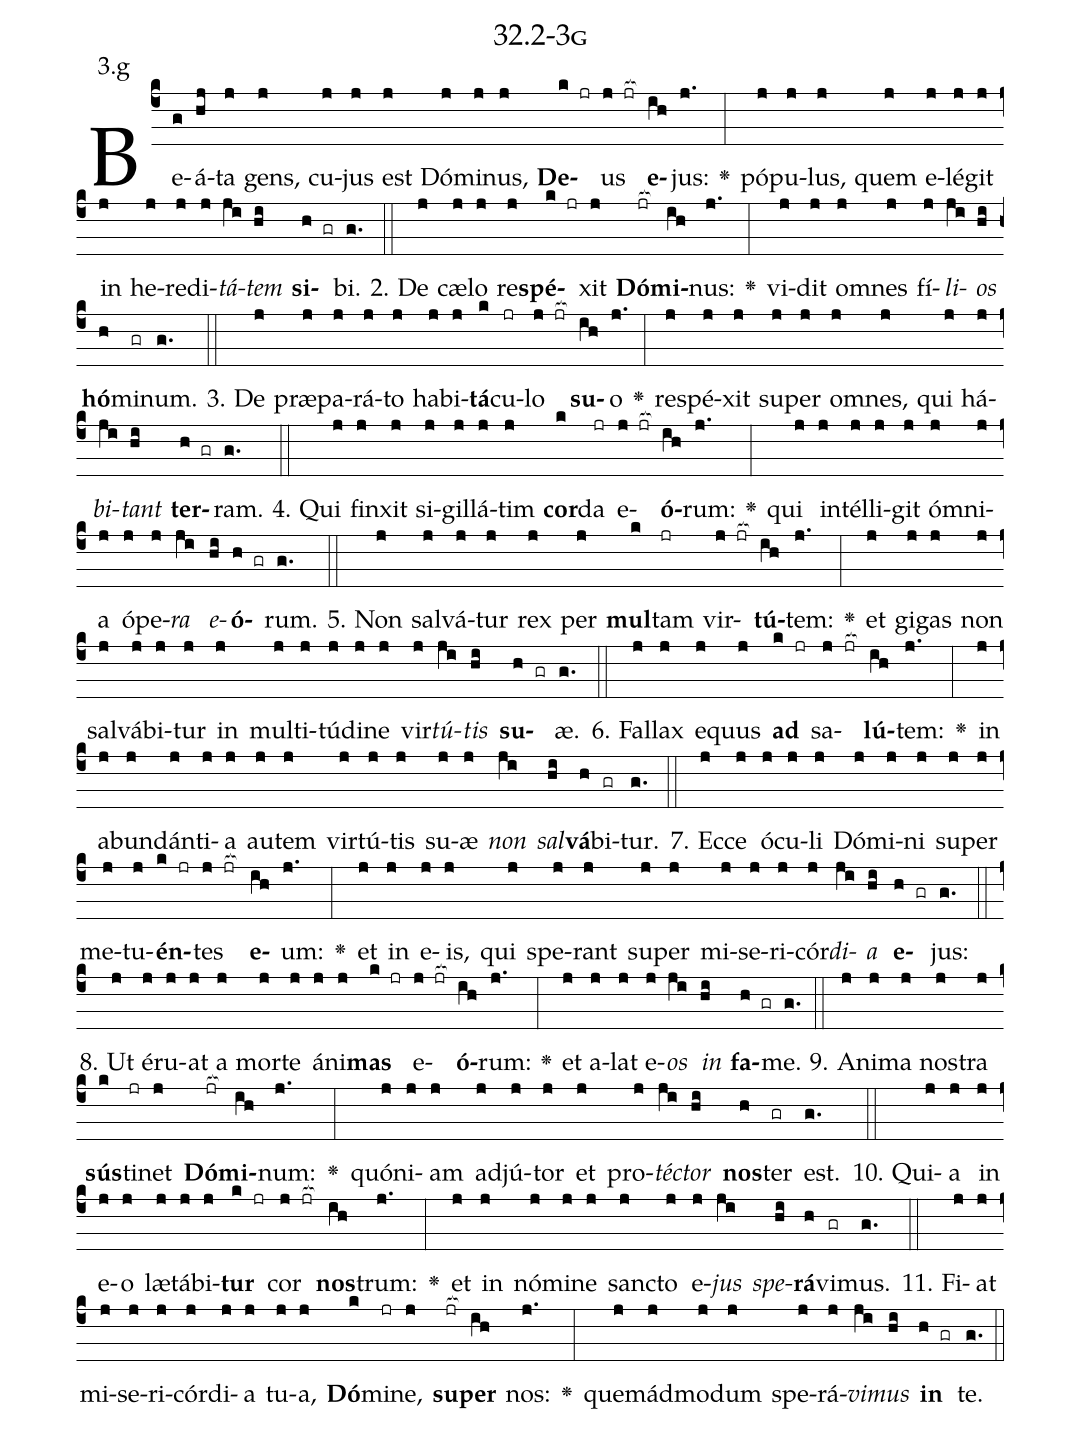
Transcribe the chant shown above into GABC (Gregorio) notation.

name: 32.2-3g;
annotation: 3.g;
%%
(c4)Be(g)á(hj)ta(j) gens,(j) cu(j)jus(j) est(j) Dó(j)mi(j)nus,(j) <b>De</b>(k jr)us(j jr[ocb:1{]) <b>e</b>(ih[ocb:0}])jus:(j.) <v>\greheightstar</v>(:) pó(j)pu(j)lus,(j) quem(j) e(j)lé(j)git(j) in(j) he(j)re(j)di(j)<i>tá</i>(ji)<i>tem</i>(hi) <b>si</b>(h gr)bi.(g.) (::)
2. De(j) cæ(j)lo(j) re(j)<b>spé</b>(k jr)xit(j) <b>Dó</b>(jr[ocb:1{])<b>mi</b>(ih[ocb:0}])nus:(j.) <v>\greheightstar</v>(:) vi(j)dit(j) om(j)nes(j) fí(j)<i>li</i>(ji)<i>os</i>(hi) <b>hó</b>(h)mi(gr)num.(g.) (::)
3. De(j) præ(j)pa(j)rá(j)to(j) ha(j)bi(j)<b>tá</b>(k)cu(jr)lo(j jr[ocb:1{]) <b>su</b>(ih[ocb:0}])o(j.) <v>\greheightstar</v>(:) re(j)spé(j)xit(j) su(j)per(j) om(j)nes,(j) qui(j) há(j)<i>bi</i>(ji)<i>tant</i>(hi) <b>ter</b>(h gr)ram.(g.) (::)
4. Qui(j) fin(j)xit(j) si(j)gil(j)lá(j)tim(j) <b>cor</b>(k)da(jr) e(j jr[ocb:1{])<b>ó</b>(ih[ocb:0}])rum:(j.) <v>\greheightstar</v>(:) qui(j) in(j)tél(j)li(j)git(j) óm(j)ni(j)a(j) ó(j)pe(j)<i>ra</i>(ji) <i>e</i>(hi)<b>ó</b>(h gr)rum.(g.) (::)
5. Non(j) sal(j)vá(j)tur(j) rex(j) per(j) <b>mul</b>(k)tam(jr) vir(j jr[ocb:1{])<b>tú</b>(ih[ocb:0}])tem:(j.) <v>\greheightstar</v>(:) et(j) gi(j)gas(j) non(j) sal(j)vá(j)bi(j)tur(j) in(j) mul(j)ti(j)tú(j)di(j)ne(j) vir(j)<i>tú</i>(ji)<i>tis</i>(hi) <b>su</b>(h gr)æ.(g.) (::)
6. Fal(j)lax(j) e(j)quus(j) <b>ad</b>(k jr) sa(j jr[ocb:1{])<b>lú</b>(ih[ocb:0}])tem:(j.) <v>\greheightstar</v>(:) in(j) ab(j)un(j)dán(j)ti(j)a(j) au(j)tem(j) vir(j)tú(j)tis(j) su(j)æ(j) <i>non</i>(ji) <i>sal</i>(hi)<b>vá</b>(h)bi(gr)tur.(g.) (::)
7. Ec(j)ce(j) ó(j)cu(j)li(j) Dó(j)mi(j)ni(j) su(j)per(j) me(j)tu(j)<b>én</b>(k jr)tes(j jr[ocb:1{]) <b>e</b>(ih[ocb:0}])um:(j.) <v>\greheightstar</v>(:) et(j) in(j) e(j)is,(j) qui(j) spe(j)rant(j) su(j)per(j) mi(j)se(j)ri(j)cór(j)<i>di</i>(ji)<i>a</i>(hi) <b>e</b>(h gr)jus:(g.) (::)
8. Ut(j) é(j)ru(j)at(j) a(j) mor(j)te(j) á(j)ni(j)<b>mas</b>(k jr) e(j jr[ocb:1{])<b>ó</b>(ih[ocb:0}])rum:(j.) <v>\greheightstar</v>(:) et(j) a(j)lat(j) e(j)<i>os</i>(ji) <i>in</i>(hi) <b>fa</b>(h gr)me.(g.) (::)
9. A(j)ni(j)ma(j) nos(j)tra(j) <b>sús</b>(k)ti(jr)net(j) <b>Dó</b>(jr[ocb:1{])<b>mi</b>(ih[ocb:0}])num:(j.) <v>\greheightstar</v>(:) quón(j)i(j)am(j) ad(j)jú(j)tor(j) et(j) pro(j)<i>téc</i>(ji)<i>tor</i>(hi) <b>nos</b>(h)ter(gr) est.(g.) (::)
10. Qui(j)a(j) in(j) e(j)o(j) læ(j)tá(j)bi(j)<b>tur</b>(k jr) cor(j jr[ocb:1{]) <b>nos</b>(ih[ocb:0}])trum:(j.) <v>\greheightstar</v>(:) et(j) in(j) nó(j)mi(j)ne(j) sanc(j)to(j) e(j)<i>jus</i>(ji) <i>spe</i>(hi)<b>rá</b>(h)vi(gr)mus.(g.) (::)
11. Fi(j)at(j) mi(j)se(j)ri(j)cór(j)di(j)a(j) tu(j)a,(j) <b>Dó</b>(k)mi(jr)ne,(j) <b>su</b>(jr[ocb:1{])<b>per</b>(ih[ocb:0}]) nos:(j.) <v>\greheightstar</v>(:) quem(j)ád(j)mo(j)dum(j) spe(j)rá(j)<i>vi</i>(ji)<i>mus</i>(hi) <b>in</b>(h gr) te.(g.) (::)
